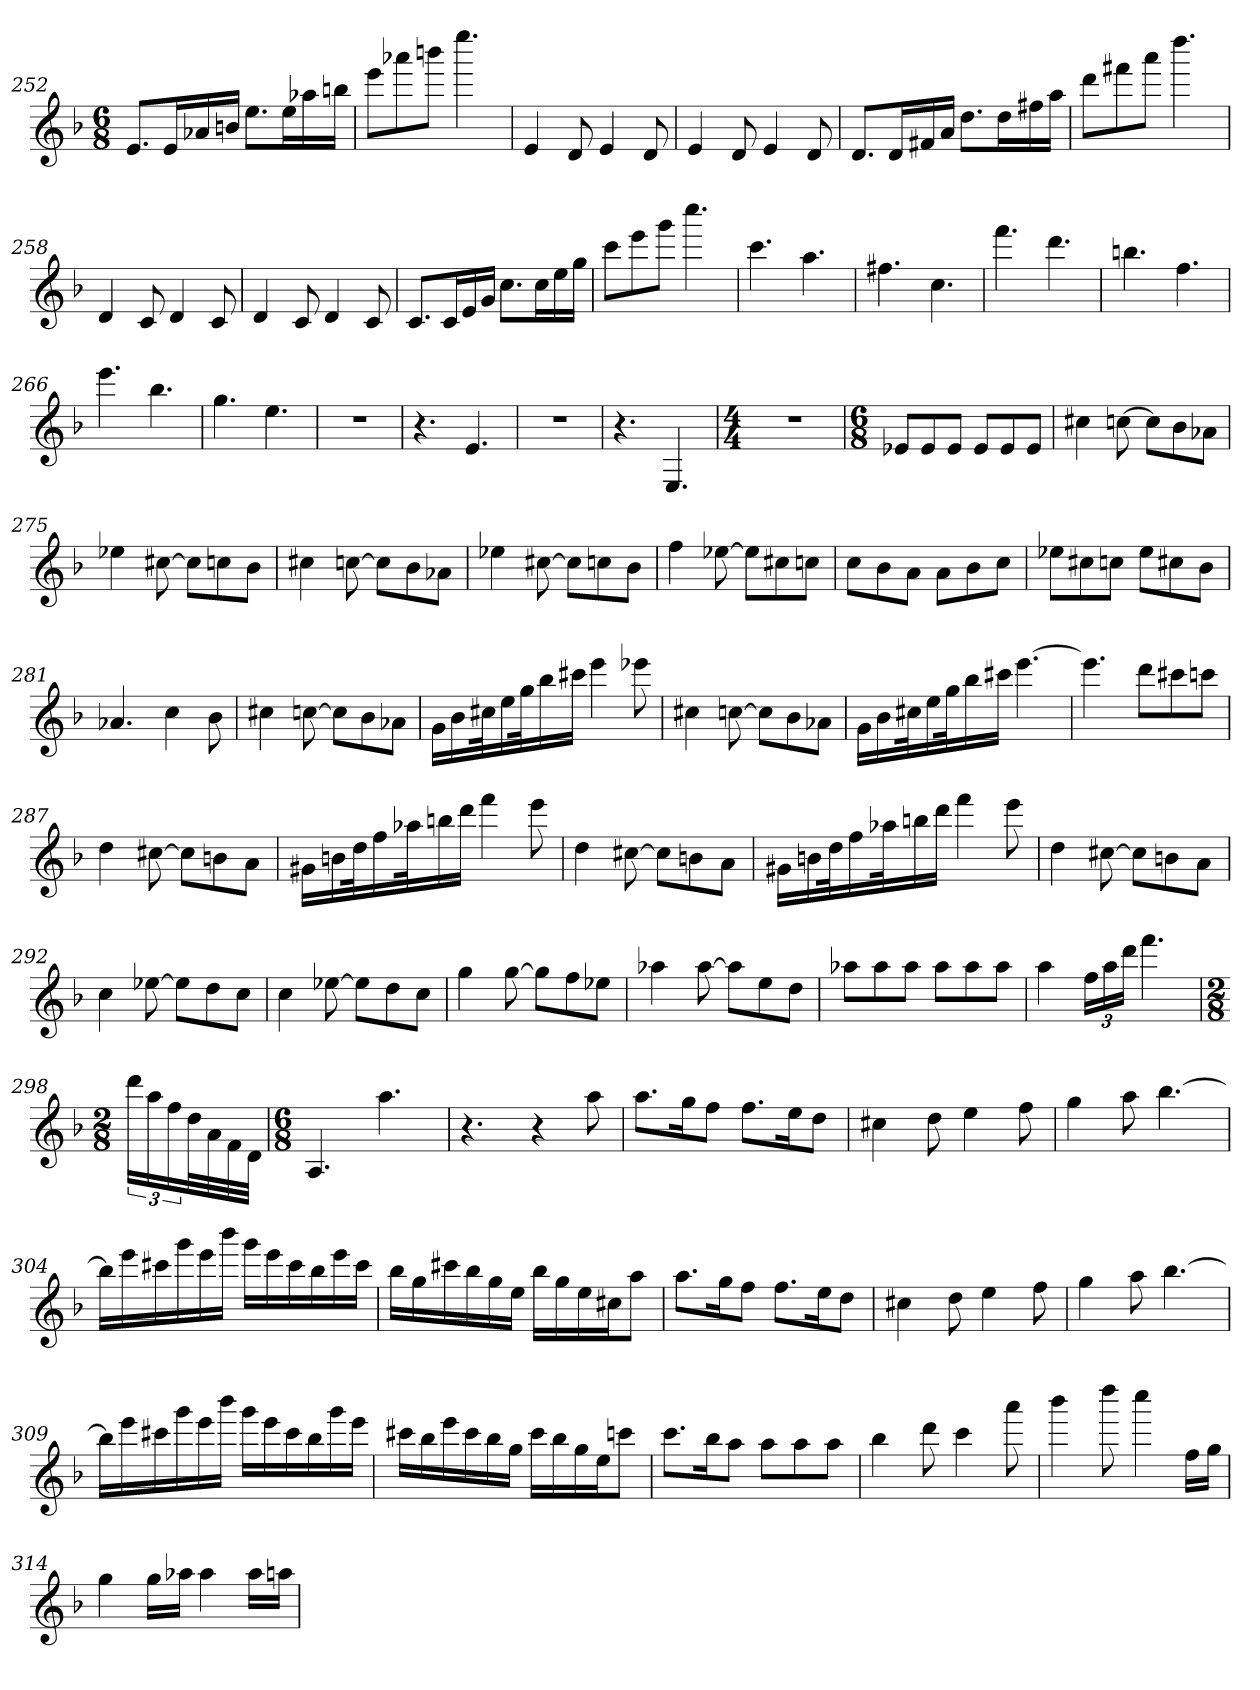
**kern
*part1
*staff1
*clefG2
*k[b-]
*F:
*M6/8
=252
8.e/L
16e/L
16a-X/
16bn/JJ
8.ee\L
16ee\L
16aa-X\
16bbn\JJ
=253
8eee\L
8aaa-X\
8bbbn\J
4.eeee
=254
4e
8d
4e
8d
=255
4e
8d
4e
8d
=256
8.d/L
16d/L
16f#X/
16a/JJ
8.dd\L
16dd\L
16ff#X\
16aa\JJ
=257
8ddd\L
8fff#X\
8aaa\J
4.dddd
=258
4d
8c
4d
8c
=259
4d
8c
4d
8c
=260
8.c/L
16c/L
16e/
16g/JJ
8.cc\L
16cc\L
16ee\
16gg\JJ
=261
8ccc\L
8eee\
8ggg\J
4.cccc
=262
4.ccc
4.aa
=263
4.ff#X
4.cc
=264
4.fff
4.ddd
=265
4.bbn
4.ff
=266
4.eee
4.bb-
=267
4.gg
4.ee
=268
2.r
=269
4.r
4.e
=270
2.r
=271
4.r
4.E
=272
*M4/4
1r
=273
*M6/8
8e-X/L
8e-/
8e-/J
8e-/L
8e-/
8e-/J
=274
4cc#X
[8ccn
8cc\L]
8b-\
8a-X\J
=275
4ee-X
[8cc#X
8cc#\L]
8ccn\
8b-\J
=276
4cc#X
[8ccn
8cc\L]
8b-\
8a-X\J
=277
4ee-X
[8cc#X
8cc#\L]
8ccn\
8b-\J
=278
4ff
[8ee-X
8ee-\L]
8cc#X\
8ccn\J
=279
8cc\L
8b-\
8a\J
8a\L
8b-\
8cc\J
=280
8ee-X\L
8cc#X\
8ccn\J
8ee-\L
8cc#X\
8b-\J
=281
4.a-X
4cc
8b-
=282
4cc#X
[8ccn
8cc\L]
8b-\
8a-X\J
=283
16g\LL
16b-\
32cc#X\K
16ee\
32gg\K
16bb-\
16ccc#X\JJ
4eee
8eee-X
=284
4cc#X
[8ccn
8cc\L]
8b-\
8a-X\J
=285
16g\LL
16b-\
32cc#X\K
16ee\
32gg\K
16bb-\
16ccc#X\JJ
[4.eee
=286
4.eee]
8ddd\L
8ccc#X\
8cccn\J
=287
4dd
[8cc#X
8cc#\L]
8bn\
8a\J
=288
16g#X\LL
16bn\
32dd\K
16ff\
32aa-X\K
16bbn\
16ddd\JJ
4fff
8eee
=289
4dd
[8cc#X
8cc#\L]
8bn\
8a\J
=290
16g#X\LL
16bn\
32dd\K
16ff\
32aa-X\K
16bbn\
16ddd\JJ
4fff
8eee
=291
4dd
[8cc#X
8cc#\L]
8bn\
8a\J
=292
4cc
[8ee-X
8ee-\L]
8dd\
8cc\J
=293
4cc
[8ee-X
8ee-\L]
8dd\
8cc\J
=294
4gg
[8gg
8gg\L]
8ff\
8ee-X\J
=295
4aa-X
[8aa-
8aa-\L]
8ee\
8dd\J
=296
8aa-X\L
8aa-\
8aa-\J
8aa-\L
8aa-\
8aa-\J
=297
4aa
24ff\LL
24aa\
24ddd\JJ
4.fff
=298
*M2/8
24ddd\LL
24aa\
24ff\
32dd\L
32a\
32f\
32d\JJJ
=299
*M6/8
4.A
4.aa
=300
4.r
4r
8aa
=301
8.aa\L
16gg\K
8ff\J
8.ff\L
16ee\K
8dd\J
=302
4cc#X
8dd
4ee
8ff
=303
4gg
8aa
[4.bb-
=304
16bb-\LL]
16eee\
16ccc#X\
16ggg\
16eee\
16bbb-\JJ
16ggg\LL
16eee\
16ccc#\
16bb-\
16eee\
16ccc#\JJ
=305
16bb-\LL
16gg\
16ccc#X\
16bb-\
16gg\
16ee\JJ
16bb-\LL
16gg\
16ee\
16cc#X\J
8aa\J
=306
8.aa\L
16gg\K
8ff\J
8.ff\L
16ee\K
8dd\J
=307
4cc#X
8dd
4ee
8ff
=308
4gg
8aa
[4.bb-
=309
16bb-\LL]
16eee\
16ccc#X\
16ggg\
16eee\
16bbb-\JJ
16ggg\LL
16eee\
16ccc#\
16bb-\
16ggg\
16eee\JJ
=310
16ccc#X\LL
16bb-\
16eee\
16ccc#\
16bb-\
16gg\JJ
16ccc#\LL
16bb-\
16gg\
16ee\J
8cccn\J
=311
8.ccc\L
16bb-\K
8aa\J
8aa\L
8aa\
8aa\J
=312
4bb-
8ddd
4ccc
8aaa
=313
4bbb-
8dddd
4cccc
16ff\LL
16gg\JJ
=314
4gg
16gg\LL
16aa-X\JJ
4aa-
16aa-\LL
16aan\JJ
=
*-
